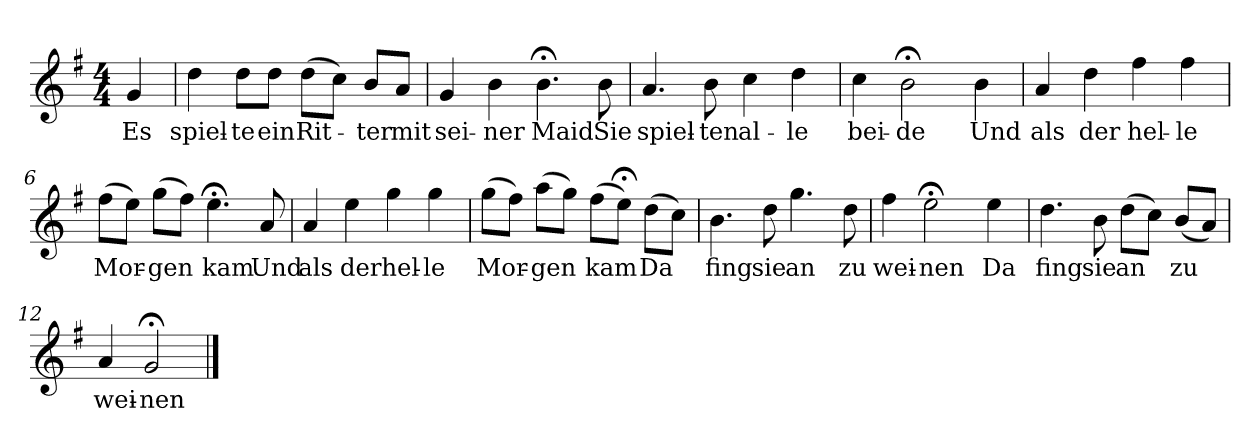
**kern	**text
*part1	*part1
*staff1	*staff1
*k[f#]	*
*G:	*
*M4/4	*
*MM120	*
=	=
4g	Es
=1	=1
4dd	spiel-
8ddL	-te
8ddJ	ein
(8ddL	Rit-
8ccJ)	.
8bL	-ter
8aJ	mit
=2	=2
4g	sei-
4b	-ner
4.b;<	Maid
8b	Sie
=3	=3
4.a	spiel-
8b	-ten
4cc	al-
4dd	-le
=4	=4
4cc	bei-
2b;<	-de
4b	Und
=5	=5
4a	als
4dd	der
4ff#	hel-
4ff#	-le
=6	=6
(8ff#L	Mor-
8eeJ)	.
(8ggL	-gen
8ff#J)	.
4.ee;<	kam
8a	Und
=7	=7
4a	als
4ee	der
4gg	hel-
4gg	-le
=8	=8
(8ggL	Mor-
8ff#J)	.
(8aaL	-gen
8ggJ)	.
(8ff#L	kam
8ee;<J)	.
(8ddL	Da
8ccJ)	.
=9	=9
4.b	fing
8dd	sie
4.gg	an
8dd	zu
=10	=10
4ff#	wei-
2ee;<	-nen
4ee	Da
=11	=11
4.dd	fing
8b	sie
(8ddL	an
8ccJ)	.
(8bL	zu
8aJ)	.
=12	=12
4a	wei-
2g;<	-nen
==	==
*-	*-
